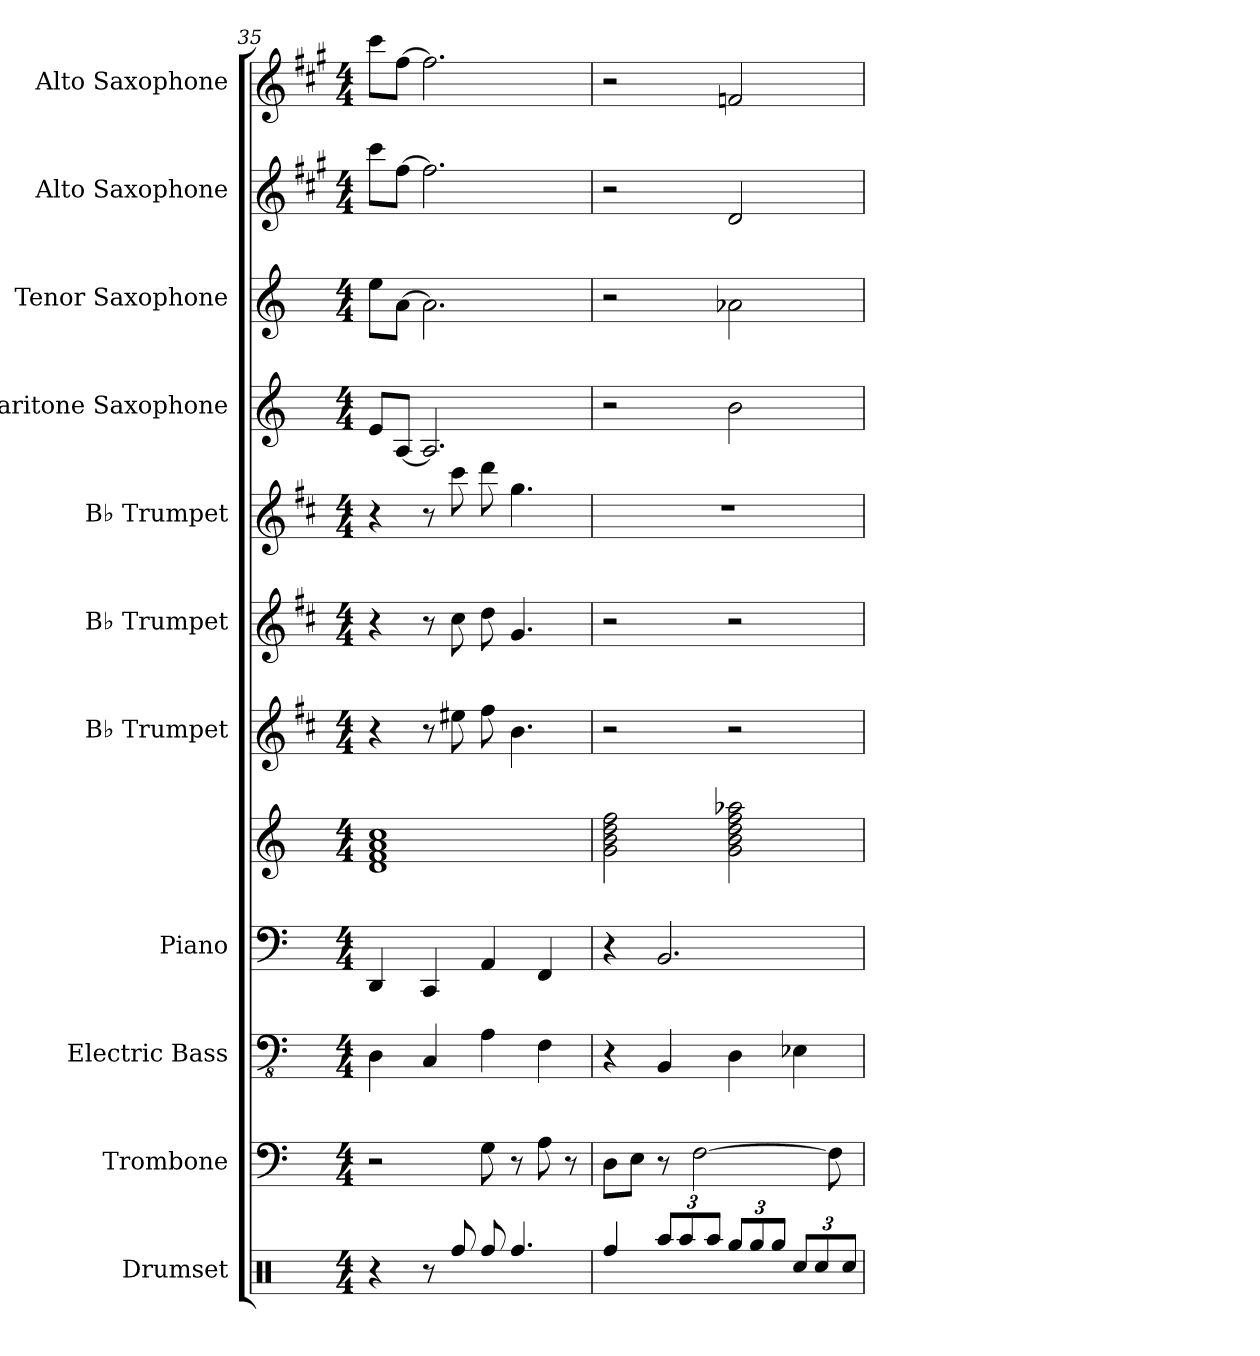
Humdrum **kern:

**kern	**kern	**kern	**kern	**kern	**kern	**kern	**kern	**kern	**kern	**kern	**kern
*part11	*part10	*part9	*part8	*part8	*part7	*part6	*part5	*part4	*part3	*part2	*part1
*staff12	*staff11	*staff10	*staff9	*staff8	*staff7	*staff6	*staff5	*staff4	*staff3	*staff2	*staff1
*I"Drumset	*I"Trombone	*I"Electric Bass	*I"Piano	*	*I"B♭ Trumpet	*I"B♭ Trumpet	*I"B♭ Trumpet	*I"Baritone Saxophone	*I"Tenor Saxophone	*I"Alto Saxophone	*I"Alto Saxophone
*I'Drs.	*I'Trb.	*I'El. B.	*I'Pno.	*	*I'B♭ Tpt.	*I'B♭ Tpt.	*I'B♭ Tpt.	*I'Bar. Sax.	*I'T. Sax.	*I'A. Sax.	*I'A. Sax.
*clefX	*clefF4	*clefFv4	*clefF4	*clefG2	*clefG2	*clefG2	*clefG2	*clefG2	*clefG2	*clefG2	*clefG2
*	*	*	*	*	*ITrd1c2	*ITrd1c2	*ITrd1c2	*ITrd12c21	*ITrd8c14	*ITrd5c9	*ITrd5c9
*k[]	*k[]	*k[]	*k[]	*k[]	*k[]	*k[]	*k[]	*k[]	*k[]	*k[]	*k[]
*M4/4	*M4/4	*M4/4	*M4/4	*M4/4	*M4/4	*M4/4	*M4/4	*M4/4	*M4/4	*M4/4	*M4/4
=35	=35	=35	=35	=35	=35	=35	=35	=35	=35	=35	=35
4r	2r	4DD\	4DD/	1d 1f 1a 1cc	4r	4r	4r	8E/L	8e\L	8ee\L	8ee\L
.	.	.	.	.	.	.	.	[8AA/J	[8A\J	[8a\J	[8a\J
8r	.	4CC/	4CC/	.	8r	8r	8r	2.AA/]	2.A\]	2.a\]	2.a\]
8Rff/	.	.	.	.	8dd#X\	8b\	8bb\	.	.	.	.
8Rff/	8G\	4AA\	4AA/	.	8ee\	8cc\	8ccc\	.	.	.	.
4.Rff/	8r	.	.	.	4.a\	4.f/	4.ff\	.	.	.	.
.	8A\	4FF\	4FF/	.	.	.	.	.	.	.	.
.	8r	.	.	.	.	.	.	.	.	.	.
=36	=36	=36	=36	=36	=36	=36	=36	=36	=36	=36	=36
4Rff/	8D\L	4r	4r	2g\ 2b\ 2dd\ 2ff\	2r	2r	1r	2r	2r	2r	2r
.	8E\J	.	.	.	.	.	.	.	.	.	.
*Xbrackettup	*	*	*	*	*	*	*	*	*	*	*
12Raa/L	8r	4BBB/	2.BB/	.	.	.	.	.	.	.	.
12Raa/	.	.	.	.	.	.	.	.	.	.	.
.	[2F\	.	.	.	.	.	.	.	.	.	.
12Raa/J	.	.	.	.	.	.	.	.	.	.	.
12Rgg/L	.	4DD\	.	2g\ 2b\ 2dd\ 2ff\ 2aa-X\	2r	2r	.	2B\	2A-X\	2F/	2A-X/
12Rgg/	.	.	.	.	.	.	.	.	.	.	.
12Rgg/J	.	.	.	.	.	.	.	.	.	.	.
12Rcc/L	.	4EE-X\	.	.	.	.	.	.	.	.	.
12Rcc/	.	.	.	.	.	.	.	.	.	.	.
.	8F\]	.	.	.	.	.	.	.	.	.	.
12Rcc/J	.	.	.	.	.	.	.	.	.	.	.
=	=	=	=	=	=	=	=	=	=	=	=
*-	*-	*-	*-	*-	*-	*-	*-	*-	*-	*-	*-
